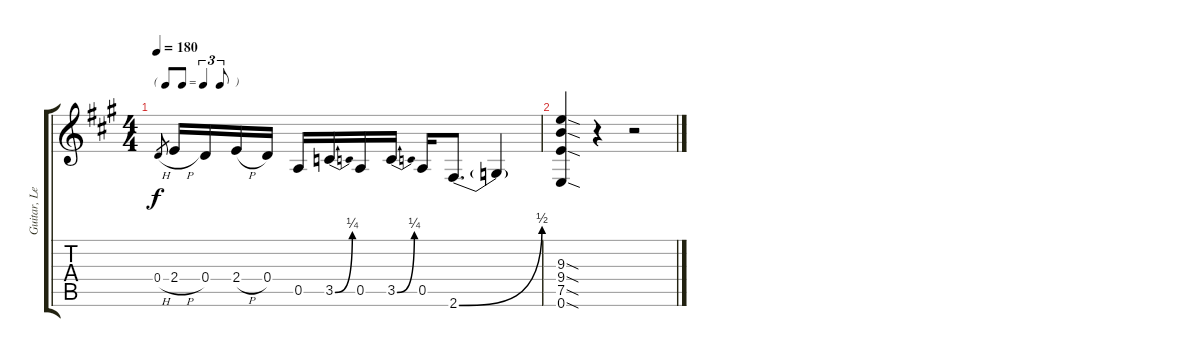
\track ("Guitar, Lead" "Guitar, Le") {instrument distortionguitar}
\staff {score tabs}
\tuning (E4 B3 G3 D3 A2 E2) {hide}
\ts (4 4)
\tf triplet8th
\tempo 180
\clef g2
\ks a
0.4{h}.8{gr dy f} 2.4{h}.16 0.4.16 2.4{h}.16 0.4.16 0.5.16 3.5{be (bend 0 0 60 1)}.16 0.5.16 3.5{be (bend 0 0 60 1)}.16 0.5.16 2.6{be (bend 0 0 60 2)}.8{d} 2.6{t}.4 |
(9.3{sod} 9.4{sod} 7.5{sod} 0.6{sod}).4 r.4 r.2
